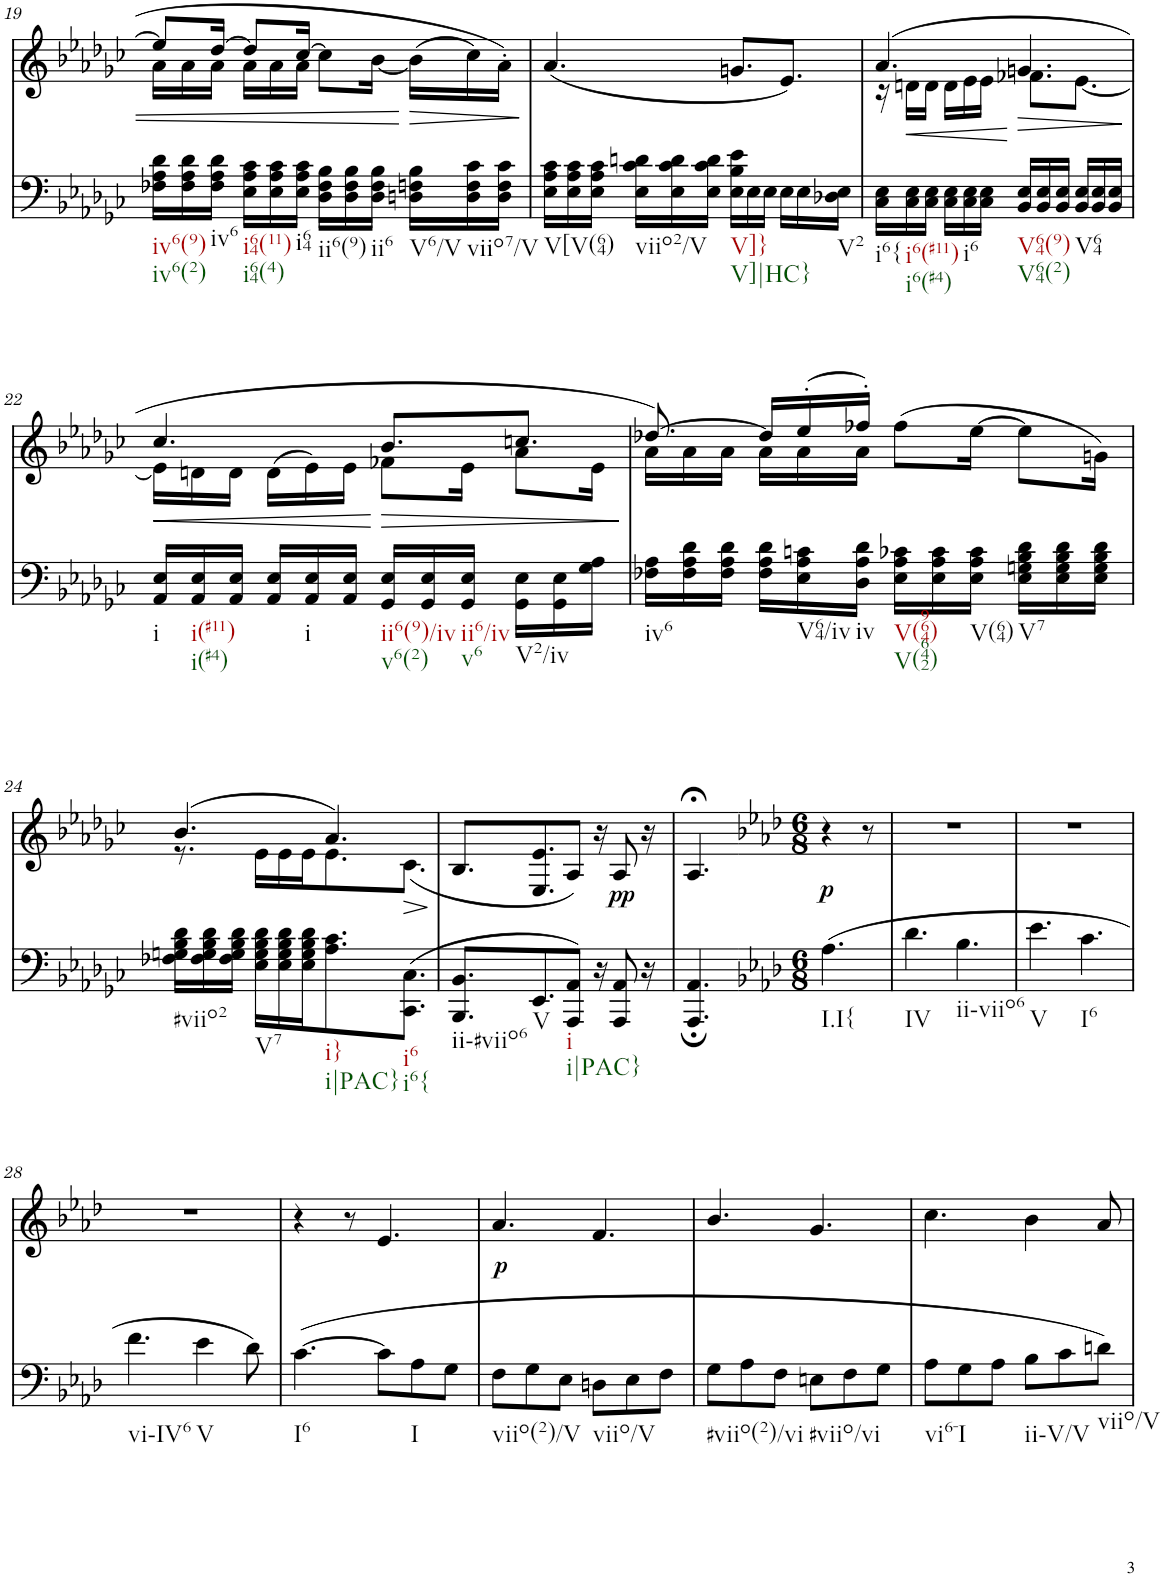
**kern	**kern	**text	**dynam
*part2	*part1	*part1	*part1
*staff2	*staff1	*staff1	*staff1
*I"Piano	*I"Piano	*	*
*I'Pno	*I'Pno	*	*
!!LO:PB:g=z
*clefF4	*clefG2	*	*
*k[b-e-a-d-g-c-]	*k[b-e-a-d-g-c-]	*	*
*M12/16	*M12/16	*	*
=19	=19	=19	=19
*	*^	*	*
!LO:TX:b:t=iv6(9)	!	!	!	!
!LO:TX:b:t=iv6(2)	!	!	!	!
16F-X\ 16A-\ 16d-\LL	8ee-/L]	16a-\LL	.	.
16F-\ 16A-\ 16d-\	.	16a-\	.	.
!LO:TX:b:t=iv6	!	!	!	!
16F-\ 16A-\ 16d-\JJ	[16dd-/Jk	16a-\JJ	.	.
!LO:TX:b:t=i64(11)	!	!	!	!
!LO:TX:b:t=i64(4)	!	!	!	!
16E-\ 16A-\ 16c-\LL	8dd-/L]	16a-\LL	.	.
16E-\ 16A-\ 16c-\	.	16a-\	.	.
!LO:TX:b:t=i64	!	!	!	!
16E-\ 16A-\ 16c-\JJ	[16cc-/Jk	16a-\JJ	.	.
!LO:TX:b:t=ii6(9)	!	!	!	!
16D-\ 16F-\ 16B-\LL	8cc-\L]	4.ryy	.	.
16D-\ 16F-\ 16B-\	.	.	.	.
!LO:TX:b:t=ii6	!	!	!	!
16D-\ 16F-\ 16B-\JJ	[<16b-\Jk	.	.	.
!LO:TX:b:t=V6/V	!	!	!	!
!	!	!	!	!LO:HP:b
16Dn\ 16Fn\ 16B-\LL	(16b-\LL]	.	.	>
!LO:TX:b:t=viio7/V	!	!	!	!
16D\ 16F\ 16c-\	16cc-\)	.	.	.
16D\ 16F\ 16c-\JJ	16a-'\JJ	.	.	.
*	*v	*v	*	*
.	.	.	]
=20	=20	=20	=20
!LO:TX:b:t=V[V(64)	!	!	!
16E-\ 16A-\ 16c-\LL	(4.a-/	.	.
16E-\ 16A-\ 16c-\	.	.	.
16E-\ 16A-\ 16c-\JJ	.	.	.
!LO:TX:b:t=viio2/V	!	!	!
16E-\ 16c-\ 16dn\LL	.	.	.
16E-\ 16c-\ 16d\	.	.	.
16E-\ 16c-\ 16d\JJ	.	.	.
!LO:TX:b:t=V]}	!	!	!
!LO:TX:b:t=V]|HC}	!	!	!
16E-\ 16B-\ 16e-\LL	8.gn/L	.	.
16E-\	.	.	.
16E-\JJ	.	.	.
16E-\LL	8.e-/J)	.	.
16E-\	.	.	.
!LO:TX:b:t=V2	!	!	!
16D-X\ 16E-\JJ	.	.	.
=21	=21	=21	=21
*	*^	*	*
!LO:TX:b:t=i6{	!	!	!	!
16C-\ 16E-\LL	(4.a-/	16r	.	.
!LO:TX:b:t=i6(#11)	!	!	!	!
!LO:TX:b:t=i6(#4)	!	!	!	!
!	!	!	!	!LO:HP:b
16C-\ 16E-\	.	16dn\LL	.	<
16C-\ 16E-\JJ	.	16d\JJ	.	.
16C-\ 16E-\LL	.	16d\LL	.	.
!LO:TX:b:t=i6	!	!	!	!
16C-\ 16E-\	.	16e-\	.	.
16C-\ 16E-\JJ	.	16e-\JJ	.	.
!LO:TX:b:t=V64(9)	!	!	!	!
!LO:TX:b:t=V64(2)	!	!	!	!
!	!	!	!	!LO:HP:b
16BB-/ 16E-/LL	4.gn/	8.f-X\L	.	>
16BB-/ 16E-/	.	.	.	.
16BB-/ 16E-/JJ	.	.	.	.
!LO:TX:b:t=V64	!	!	!	!
16BB-/ 16E-/LL	.	[8.e-\J	.	.
16BB-/ 16E-/	.	.	.	.
16BB-/ 16E-/JJ	.	.	.	.
*	*v	*v	*	*
.	.	.	]
!!LO:LB:g=z
=22	=22	=22	=22
!LO:TX:b:t=i	!	!	!
!	!	!	!LO:HP:b
*	*^	*	*
16AA-/ 16E-/LL	4.cc-/	16e-\LL]	.	<
!LO:TX:b:t=i(#11)	!	!	!	!
!LO:TX:b:t=i(#4)	!	!	!	!
16AA-/ 16E-/	.	16dn\	.	.
16AA-/ 16E-/JJ	.	16d\JJ	.	.
16AA-/ 16E-/LL	.	(>16d\LL	.	.
!LO:TX:b:t=i	!	!	!	!
16AA-/ 16E-/	.	16e-\)	.	.
16AA-/ 16E-/JJ	.	16e-\JJ	.	.
!LO:TX:b:t=ii6(9)/iv	!	!	!	!
!LO:TX:b:t=v6(2)	!	!	!	!
!	!	!	!	!LO:HP:n=1:b
16GG-/ 16E-/LL	8.b-/L	8f-X\L	.	[ >
16GG-/ 16E-/	.	.	.	.
!LO:TX:b:t=ii6/iv	!	!	!	!
!LO:TX:b:t=v6	!	!	!	!
16GG-/ 16E-/JJ	.	16e-\Jk	.	.
!LO:TX:b:t=V2/iv	!	!	!	!
16GG-\ 16E-\LL	8.ccn/J	8a-\L	.	.
16GG-\ 16E-\	.	.	.	.
16G-\ 16A-\JJ	.	16e-\Jk	.	.
*	*v	*v	*	*
.	.	.	[
=23	=23	=23	=23
*	*^	*	*
!LO:TX:b:t=iv6	!	!	!	!
16F-X\ 16A-\LL	[8.dd-X/)	16a-\LL	.	.
16F-\ 16A-\ 16d-\	.	16a-\	.	.
16F-\ 16A-\ 16d-\JJ	.	16a-\JJ	.	.
16F-\ 16A-\ 16d-\LL	16dd-/LL]	16a-\LL	.	.
!LO:TX:b:t=V64/iv	!	!	!	!
16E-\ 16A-\ 16cn\	(16ee-'/	16a-\	.	.
!LO:TX:b:t=iv	!	!	!	!
16D-\ 16A-\ 16d-\JJ	16ff-X'/JJ)	16a-\JJ	.	.
!LO:TX:b:t=V(964)	!	!	!	!
!LO:TX:b:t=V(642)	!	!	!	!
16E-\ 16A-\ 16c-X\LL	(8ff-\L	4.ryy	.	.
16E-\ 16A-\ 16c-\	.	.	.	.
!LO:TX:b:t=V(64)	!	!	!	!
16E-\ 16A-\ 16c-\JJ	[16ee-\Jk	.	.	.
!LO:TX:b:t=V7	!	!	!	!
16E-\ 16Gn\ 16B-\ 16d-\LL	8ee-\L]	.	.	.
16E-\ 16G\ 16B-\ 16d-\	.	.	.	.
16E-\ 16G\ 16B-\ 16d-\JJ	16gn\Jk)	.	.	.
!!LO:LB:g=z	!!
=24	=24	=24	=24	=24
!LO:TX:b:t=#viio2	!	!	!	!
16F-X\ 16Gn\ 16B-\ 16d-\LL	(4.b-/	8.r	.	.
16F-\ 16G\ 16B-\ 16d-\	.	.	.	.
16F-\ 16G\ 16B-\ 16d-\JJ	.	.	.	.
!LO:TX:b:t=V7	!	!	!	!
16E-\ 16G\ 16B-\ 16d-\LL	.	16e-\LL	.	.
16E-\ 16G\ 16B-\ 16d-\	.	16e-\	.	.
16E-\ 16G\ 16B-\ 16d-\J	.	16e-\J	.	.
!LO:TX:b:t=i}	!	!	!	!
!LO:TX:b:t=i|PAC}	!	!	!	!
8.A-\ 8.c-\	4.a-/)	8.e-\	.	.
!LO:TX:b:t=i6	!	!	!	!
!LO:TX:b:t=i6{	!	!	!	!
(8.CC-\ 8.C-\J	.	(<8.c-\J	.	.
*	*v	*v	*	*
.	.	.	]
=25	=25	=25	=25
!LO:TX:b:t=ii-#viio6	!	!	!
8.BBB-/ 8.BB-/L	8.B-/L	.	.
!LO:TX:b:t=V	!	!	!
8.EE-/	8.E-/ 8.e-/	.	.
!LO:TX:b:t=i	!	!	!
!LO:TX:b:t=i|PAC}	!	!	!
8AAA-/ 8AA-/J)	8A-/J)	.	.
16r	16r	.	.
!	!	!LO:LY:b	!
8AAA-/ 8AA-/	8A-/	.	.
16r	16r	.	.
=25X3	=25X3	=25X3	=25X3
4.AAA-/; 4.AA-/;	4.A-;</	.	.
=25X4-	=25X4-	=25X4-	=25X4-
*k[b-e-a-d-]	*k[b-e-a-d-]	*	*
*M6/8	*M6/8	*	*
!LO:TX:b:t=I.I{	!	!	!
!	!	!	!LO:DY:b
(4.A-\	4r	.	p
.	8r	.	.
=26	=26	=26	=26
!LO:TX:b:t=IV	!	!	!
4.d-\	2.r	.	.
!LO:TX:b:t=ii-viio6	!	!	!
4.B-\	.	.	.
=27	=27	=27	=27
!LO:TX:b:t=V	!	!	!
4.e-\	2.r	.	.
!LO:TX:b:t=I6	!	!	!
4.c\	.	.	.
!!LO:LB:g=z
=28	=28	=28	=28
!LO:TX:b:t=vi-IV6	!	!	!
4.f\	2.r	.	.
!LO:TX:b:t=V	!	!	!
4e-\	.	.	.
8d-\)	.	.	.
=29	=29	=29	=29
!LO:TX:b:t=I6	!	!	!
([4.c\	4r	.	.
.	8r	.	.
8c\L]	4.e-/	.	.
!LO:TX:b:t=I	!	!	!
8A-\	.	.	.
8G\J	.	.	.
=30	=30	=30	=30
!LO:TX:b:t=viio(2)/V	!	!	!
!	!	!LO:LY:b	!
8F\L	4.a-/	.	.
8G\	.	.	.
8E-\J	.	.	.
!LO:TX:b:t=viio/V	!	!	!
8Dn\L	4.f/	.	.
8E-\	.	.	.
8F\J	.	.	.
=31	=31	=31	=31
!LO:TX:b:t=#viio(2)/vi	!	!	!
8G\L	4.b-/	.	.
8A-\	.	.	.
8F\J	.	.	.
!LO:TX:b:t=#viio/vi	!	!	!
8En\L	4.g/	.	.
8F\	.	.	.
8G\J	.	.	.
=32	=32	=32	=32
!LO:TX:b:t=vi6-I	!	!	!
8A-\L	4.cc\	.	.
8G\	.	.	.
8A-\J	.	.	.
!LO:TX:b:t=ii-V/V	!	!	!
8B-\L	4b-\	.	.
8c\	.	.	.
!LO:TX:b:t=viio/V	!	!	!
8dn\J)	8a-/	.	.
=	=	=	=
*-	*-	*-	*-
